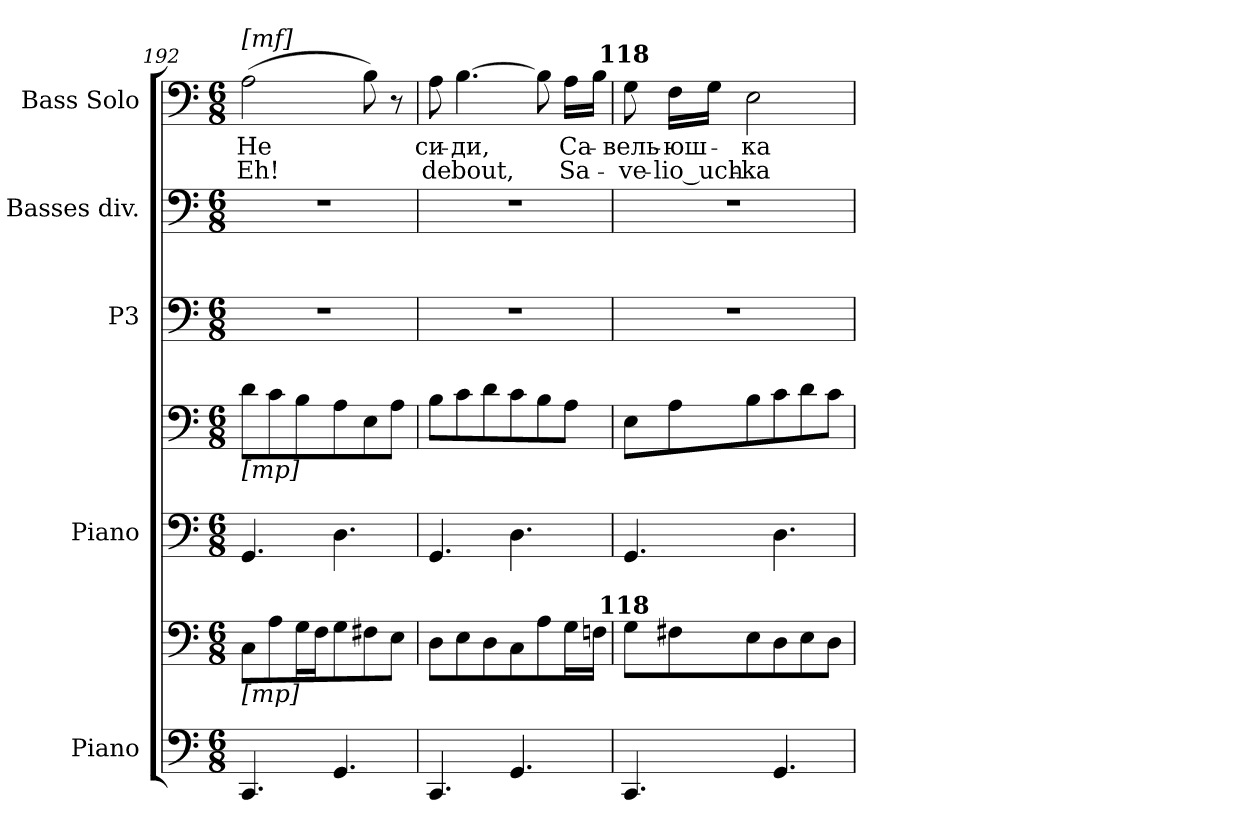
**kern	**kern	**kern	**kern	**kern	**kern	**kern	**text	**text
*part5	*part5	*part4	*part4	*part3	*part2	*part1	*part1	*part1
*staff7	*staff6	*staff5	*staff4	*staff3	*staff2	*staff1	*staff1	*staff1
*I"Piano	*	*I"Piano	*	*I"P3	*I"Basses div.	*I"Bass Solo	*	*
*I'Pno.	*	*I'Pno.	*	*	*	*I'B. Solo	*	*
!!LO:PB:g=z
*clefF4	*clefF4	*clefF4	*clefF4	*clefF4	*clefF4	*clefF4	*	*
*k[]	*k[]	*k[]	*k[]	*k[]	*k[]	*k[]	*	*
*C:	*C:	*C:	*C:	*C:	*C:	*C:	*	*
*M6/8	*M6/8	*M6/8	*M6/8	*M6/8	*M6/8	*M6/8	*	*
*MM120	*MM120	*MM120	*MM120	*MM120	*MM120	*MM120	*	*
=192	=192	=192	=192	=192	=192	=192	=192	=192
!	!	!	!	!LO:N:vis=1	!LO:N:vis=1	!	!	!
!	!	!	!	!	!	!LO:TX:a:t=[mf]	!	!
!	!	!	!LO:TX:b:t=[mp]	!	!	!	!	!
!	!LO:TX:b:t=[mp]	!	!	!	!	!	!	!
!	!	!	!	!	!	!	!LO:LY:b:color=#000000	!LO:LY:b:color=#000000
4.CCi/	8Ci\L	4.GGi/	8di\L	2.r	2.r	(2Ai\	Не	Eh!
.	8Ai\	.	8ci\	.	.	.	.	.
.	16Gi\L	.	8Bi\	.	.	.	.	.
.	16Fi\J	.	.	.	.	.	.	.
4.GGi/	8Gi\	4.Di\	8Ai\	.	.	.	.	.
.	8F#Xi\	.	8Ei\	.	.	8Bi\)	.	.
.	8Ei\J	.	8Ai\J	.	.	8r	.	.
=193	=193	=193	=193	=193	=193	=193	=193	=193
!	!	!	!	!LO:N:vis=1	!LO:N:vis=1	!	!	!
!	!	!	!	!	!	!	!LO:LY:b:color=#000000	!LO:LY:b:color=#000000
4.CCi/	8Di\L	4.GGi/	8Bi\L	2.r	2.r	8Ai\	си-	de
!	!	!	!	!	!	!	!LO:LY:b:color=#000000	!LO:LY:b:color=#000000
.	8Ei\	.	8ci\	.	.	[>4.Bi\	-ди,	bout,
.	8Di\	.	8di\	.	.	.	.	.
4.GGi/	8Ci\	4.Di\	8ci\	.	.	.	.	.
.	8Ai\	.	8Bi\	.	.	8Bi\]	.	.
!	!	!	!	!	!	!	!LO:LY:b:color=#000000	!LO:LY:b:color=#000000
.	16Gi\L	.	8Ai\J	.	.	16Ai\LL	Са-	Sa-
.	16Fni\JJ	.	.	.	.	16Bi\JJ	.	.
=194	=194	=194	=194	=194	=194	=194	=194	=194
!	!	!	!	!LO:N:vis=1	!LO:N:vis=1	!	!	!
!	!	!	!	!	!	!LO:TX:a:B:cj:t=118	!	!
!	!LO:TX:a:B:cj:t=118	!	!	!	!	!	!	!
!	!	!	!	!	!	!	!LO:LY:b:color=#000000	!LO:LY:b:color=#000000
4.CCi/	8Gi\L	4.GGi/	8Ei\L	2.r	2.r	8Gi\	-вель-	-ve-
!	!	!	!	!	!	!	!LO:LY:b:color=#000000	!LO:LY:b:color=#000000
.	8F#Xi\	.	8Ai\	.	.	16Fi\LL	-юш-	-lio_uch-
.	.	.	.	.	.	16Gi\JJ	.	.
!	!	!	!	!	!	!	!LO:LY:b:color=#000000	!LO:LY:b:color=#000000
.	8Ei\	.	8Bi\	.	.	2Ei\	-ка	-ka
4.GGi/	8Di\	4.Di\	8ci\	.	.	.	.	.
.	8Ei\	.	8di\	.	.	.	.	.
.	8Di\J	.	8ci\J	.	.	.	.	.
=	=	=	=	=	=	=	=	=
*-	*-	*-	*-	*-	*-	*-	*-	*-
